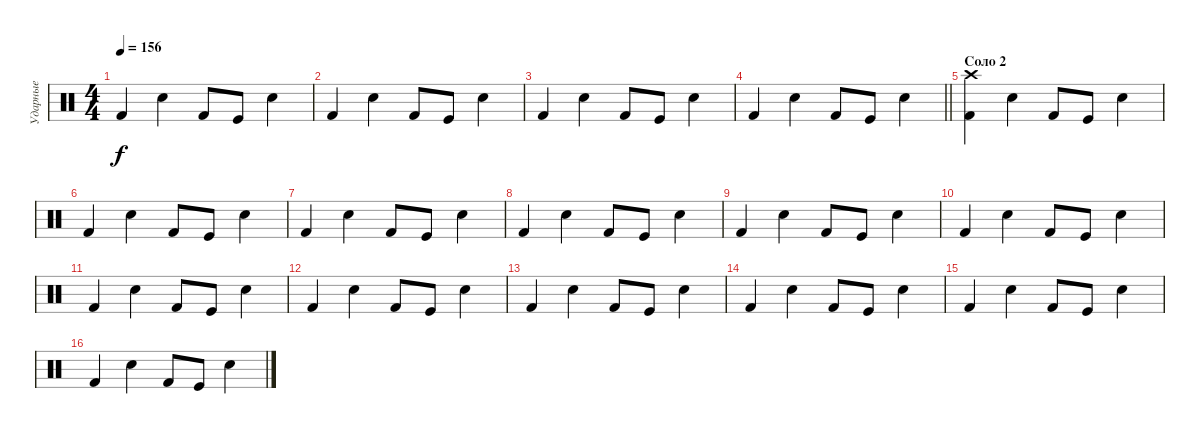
\track ("Ударные" "Ударные") {instrument percussion}
\staff {score}
\articulation defaults
\ts (4 4)
\tempo 156
\clef neutral
\ks c "Kick (hit) 2".4{dy f} "Snare (hit) 2".4 "Kick (hit) 2".8 "Kick (hit)".8 "Snare (hit) 2".4
|
"Kick (hit) 2".4 "Snare (hit) 2".4 "Kick (hit) 2".8 "Kick (hit)".8 "Snare (hit) 2".4 |
"Kick (hit) 2".4 "Snare (hit) 2".4 "Kick (hit) 2".8 "Kick (hit)".8 "Snare (hit) 2".4 |
\barLineRight lightlight "Kick (hit) 2".4 "Snare (hit) 2".4 "Kick (hit) 2".8 "Kick (hit)".8 "Snare (hit) 2".4
|
\section ("" "Соло 2")
("Kick (hit) 2" "Crash high (hit)").4 "Snare (hit) 2".4 "Kick (hit) 2".8 "Kick (hit)".8 "Snare (hit) 2".4 |
"Kick (hit) 2".4 "Snare (hit) 2".4 "Kick (hit) 2".8 "Kick (hit)".8 "Snare (hit) 2".4 |
"Kick (hit) 2".4 "Snare (hit) 2".4 "Kick (hit) 2".8 "Kick (hit)".8 "Snare (hit) 2".4 |
"Kick (hit) 2".4 "Snare (hit) 2".4 "Kick (hit) 2".8 "Kick (hit)".8 "Snare (hit) 2".4 |
"Kick (hit) 2".4 "Snare (hit) 2".4 "Kick (hit) 2".8 "Kick (hit)".8 "Snare (hit) 2".4 |
"Kick (hit) 2".4 "Snare (hit) 2".4 "Kick (hit) 2".8 "Kick (hit)".8 "Snare (hit) 2".4 |
"Kick (hit) 2".4 "Snare (hit) 2".4 "Kick (hit) 2".8 "Kick (hit)".8 "Snare (hit) 2".4 |
"Kick (hit) 2".4 "Snare (hit) 2".4 "Kick (hit) 2".8 "Kick (hit)".8 "Snare (hit) 2".4 |
"Kick (hit) 2".4 "Snare (hit) 2".4 "Kick (hit) 2".8 "Kick (hit)".8 "Snare (hit) 2".4 |
"Kick (hit) 2".4 "Snare (hit) 2".4 "Kick (hit) 2".8 "Kick (hit)".8 "Snare (hit) 2".4 |
"Kick (hit) 2".4 "Snare (hit) 2".4 "Kick (hit) 2".8 "Kick (hit)".8 "Snare (hit) 2".4 |
"Kick (hit) 2".4 "Snare (hit) 2".4 "Kick (hit) 2".8 "Kick (hit)".8 "Snare (hit) 2".4
